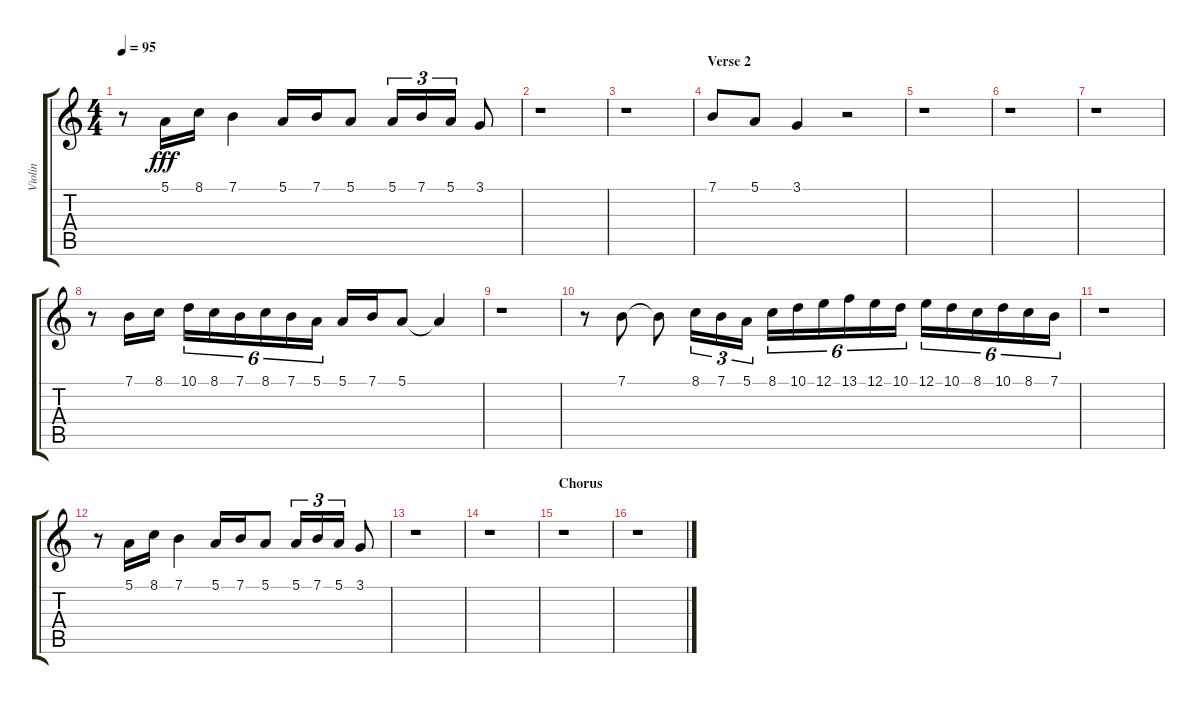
\track ("Violin" "Violin") {instrument violin}
\staff {score tabs}
\tuning (E4 B3 G3 D3 A2 E2) {hide}
\ts (4 4)
\tempo 95
\clef g2
\ks c
r.8{dy fff} 5.1.16 8.1.16 7.1.4 5.1.16 7.1.16 5.1.8 5.1.16{tu (3 2)} 7.1.16{tu (3 2)} 5.1.16{tu (3 2)} 3.1.8 |
r.1 |
r.1 |
\section ("" "Verse 2")
7.1.8 5.1.8 3.1.4 r.2 |
r.1 |
r.1 |
r.1 |
r.8 7.1.16 8.1.16 10.1.16{tu (6 4)} 8.1.16{tu (6 4)} 7.1.16{tu (6 4)} 8.1.16{tu (6 4)} 7.1.16{tu (6 4)} 5.1.16{tu (6 4)} 5.1.16 7.1.16 5.1.8 5.1{t}.4 |
r.1 |
r.8 7.1.8 7.1{t}.8 8.1.16{tu (3 2)} 7.1.16{tu (3 2)} 5.1.16{tu (3 2)} 8.1.16{tu (6 4)} 10.1.16{tu (6 4)} 12.1.16{tu (6 4)} 13.1.16{tu (6 4)} 12.1.16{tu (6 4)} 10.1.16{tu (6 4)} 12.1.16{tu (6 4)} 10.1.16{tu (6 4)} 8.1.16{tu (6 4)} 10.1.16{tu (6 4)} 8.1.16{tu (6 4)} 7.1.16{tu (6 4)} |
r.1 |
r.8 5.1.16 8.1.16 7.1.4 5.1.16 7.1.16 5.1.8 5.1.16{tu (3 2)} 7.1.16{tu (3 2)} 5.1.16{tu (3 2)} 3.1.8 |
r.1 |
r.1 |
\section ("" "Chorus")
r.1 |
r.1
